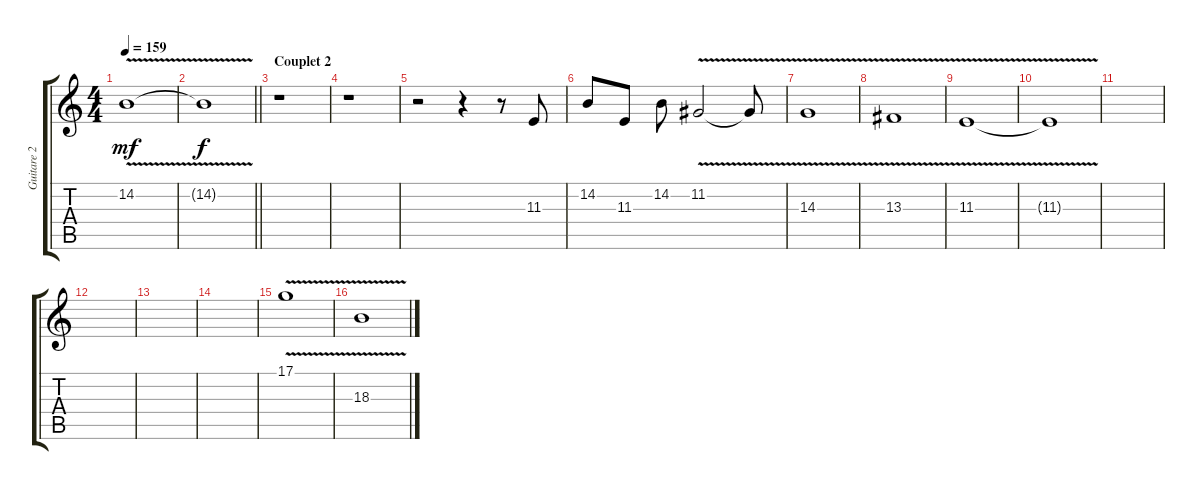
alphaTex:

\track ("Guitare 2" "Guitare 2") {instrument lead1square}
\staff {score tabs}
\tuning (D4 A3 F3 C3 G2 C2) {hide}
\ts (4 4)
\tempo 159
\clef g2
\ks c
14.2{v}.1{dy mf} |
\barLineRight lightlight
14.2{t}.1{dy f} |
\section ("" "Couplet 2")
r.1 |
r.1 |
r.2 r.4 r.8 11.3.8 |
14.2.8 11.3.8 14.2.8 11.2{v}.2 11.2{t}.8 |
14.3{v}.1 |
13.3{v}.1 |
11.3{v}.1 |
11.3{t}.1 |
|
|
|
|
17.1{v}.1 |
18.3{v}.1
